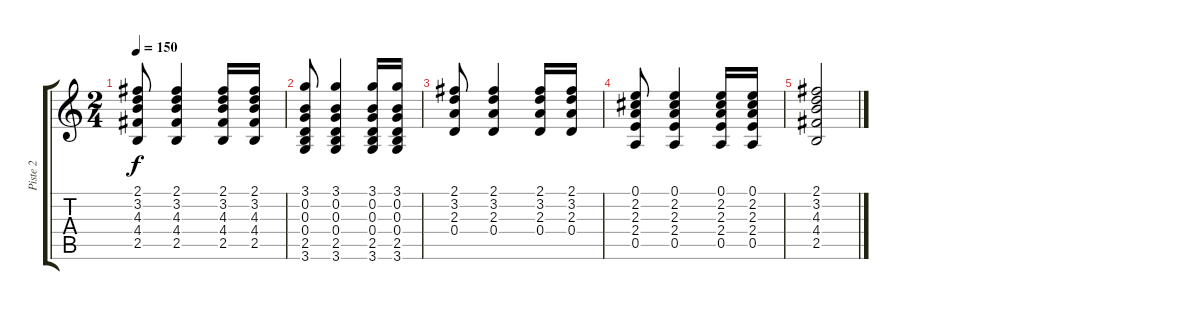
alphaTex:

\track ("Piste 2" "Piste 2") {instrument acousticguitarsteel}
\staff {score tabs}
\tuning (E4 B3 G3 D3 A2 E2) {hide}
\ts (2 4)
\tempo 150
\clef g2
\ks c
(2.1 3.2 4.3 4.4 2.5).8{dy f} (2.1 3.2 4.3 4.4 2.5).4 (2.1 3.2 4.3 4.4 2.5).16 (2.1 3.2 4.3 4.4 2.5).16 |
(3.1 0.2 0.3 0.4 2.5 3.6).8 (3.1 0.2 0.3 0.4 2.5 3.6).4 (3.1 0.2 0.3 0.4 2.5 3.6).16 (3.1 0.2 0.3 0.4 2.5 3.6).16 |
(2.1 3.2 2.3 0.4).8 (2.1 3.2 2.3 0.4).4 (2.1 3.2 2.3 0.4).16 (2.1 3.2 2.3 0.4).16 |
(0.1 2.2 2.3 2.4 0.5).8 (0.1 2.2 2.3 2.4 0.5).4 (0.1 2.2 2.3 2.4 0.5).16 (0.1 2.2 2.3 2.4 0.5).16 |
(2.1 3.2 4.3 4.4 2.5).2
